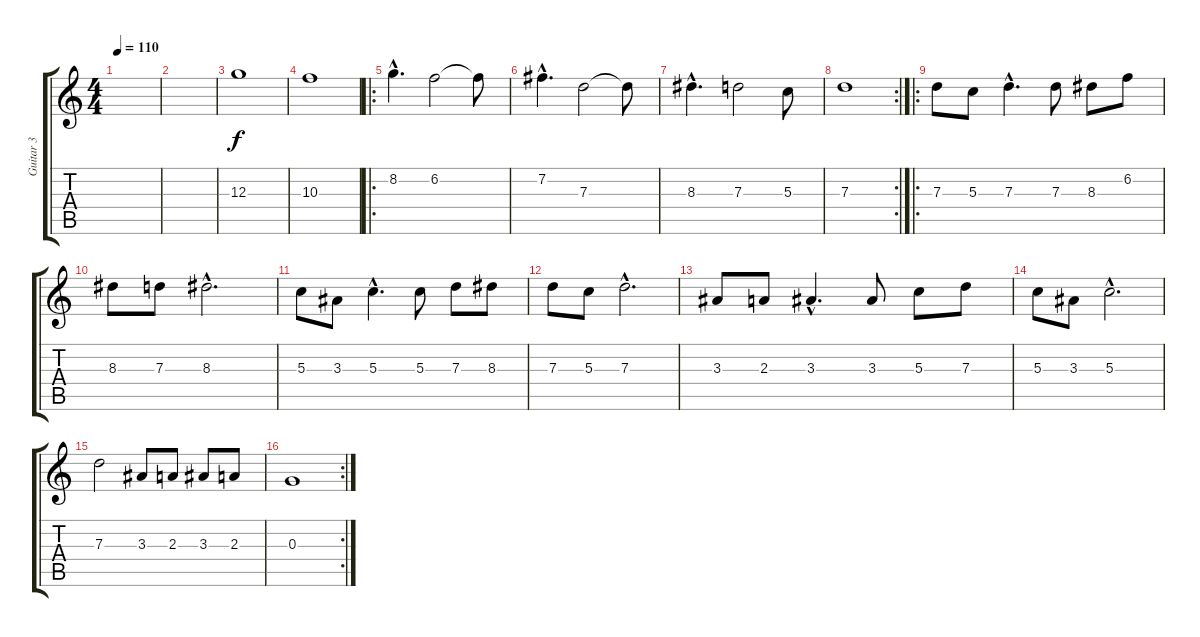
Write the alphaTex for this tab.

\track ("Guitar 3" "Guitar 3") {instrument acousticguitarsteel}
\staff {score tabs}
\tuning (E4 B3 G3 D3 A2 E2) {hide}
\ts (4 4)
\tempo 110
\clef g2
\ks c
|
|
12.3.1 |
10.3.1 |
\ro
8.2{hac}.4{d} 6.2.2 6.2{t}.8 |
7.2{hac}.4{d} 7.3.2 7.3{t}.8 |
8.3{hac}.4{d} 7.3.2 5.3.8 |
\rc 2
7.3.1 |
\ro
7.3.8 5.3.8 7.3{hac}.4{d} 7.3.8 8.3.8 6.2.8 |
8.3.8 7.3.8 8.3{hac}.2{d} |
5.3.8 3.3.8 5.3{hac}.4{d} 5.3.8 7.3.8 8.3.8 |
7.3.8 5.3.8 7.3{hac}.2{d} |
3.3.8 2.3.8 3.3{hac}.4{d} 3.3.8 5.3.8 7.3.8 |
5.3.8 3.3.8 5.3{hac}.2{d} |
7.3.2 3.3.8 2.3.8 3.3.8 2.3.8 |
\rc 2
0.3.1
